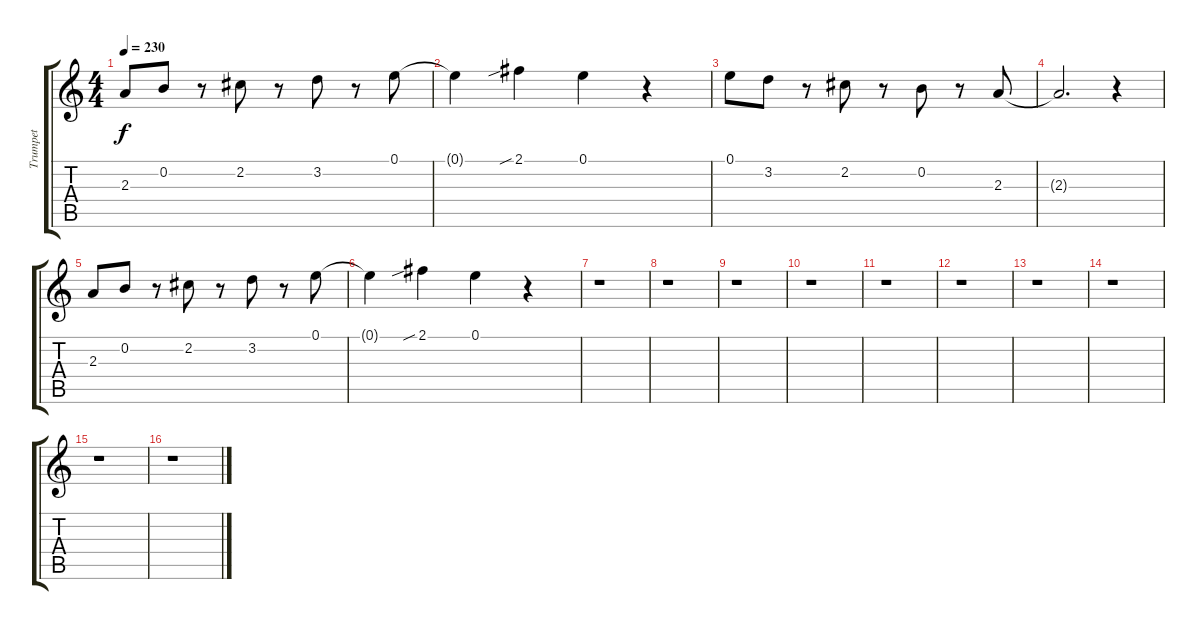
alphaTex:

\track ("Trumpet" "Trumpet") {instrument trumpet}
\staff {score tabs}
\tuning (E5 B4 G4 D4 A3 E3) {hide}
\ts (4 4)
\tempo 230
\clef g2
\ks c
2.3.8{dy f} 0.2.8 r.8 2.2.8 r.8 3.2.8 r.8 0.1.8 |
0.1{t}.4 2.1{sib}.4 0.1.4 r.4 |
0.1.8 3.2.8 r.8 2.2.8 r.8 0.2.8 r.8 2.3.8 |
2.3{t}.2{d} r.4 |
2.3.8 0.2.8 r.8 2.2.8 r.8 3.2.8 r.8 0.1.8 |
0.1{t}.4 2.1{sib}.4 0.1.4 r.4 |
r.1 |
r.1 |
r.1 |
r.1 |
r.1 |
r.1 |
r.1 |
r.1 |
r.1 |
r.1
